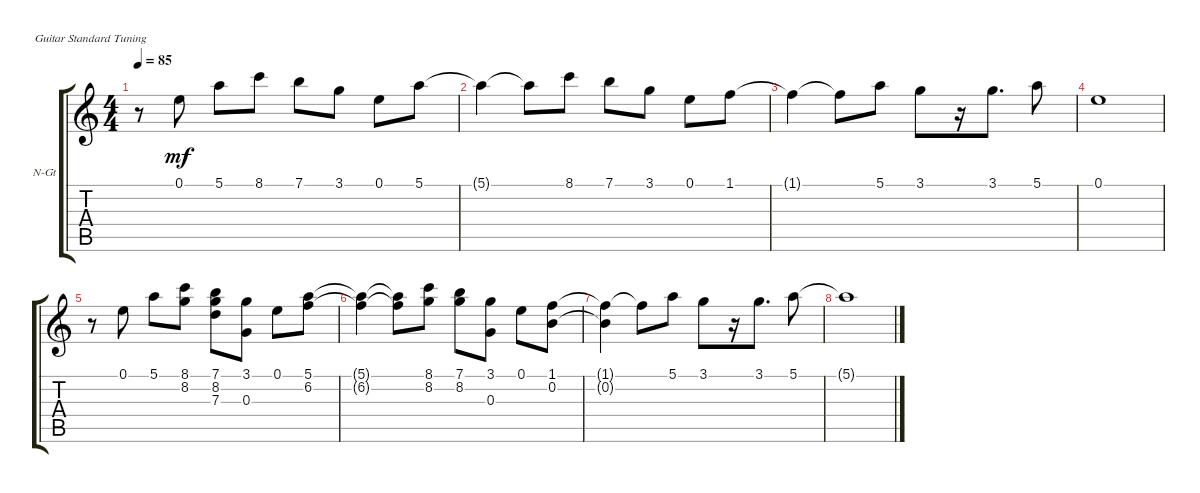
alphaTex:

\defaultSystemsLayout 4
\bracketExtendMode groupsimilarinstruments
\firstSystemTrackNameOrientation horizontal
\otherSystemsTrackNameOrientation horizontal
\track ("Nylon Guitar" "N-Gt") {instrument acousticguitarsteel}
\staff {score tabs}
\tuning (E4 B3 G3 D3 A2 E2)
\ts (4 4)
\tempo 85
\clef g2
\ks c
r.8{dy mf} 0.1.8 5.1.8 8.1.8 7.1.8 3.1.8 0.1.8 5.1.8 |
5.1{t}.4 5.1{t}.8 8.1.8 7.1.8 3.1.8 0.1.8 1.1.8 |
1.1{t}.4 1.1{t}.8 5.1.8 3.1.8 r.16 3.1.8{d} 5.1.8 |
0.1.1 |
r.8 0.1.8 5.1.8 (8.1 8.2).8 (7.1 8.2 7.3).8 (3.1 0.3).8 0.1.8 (5.1 6.2).8 |
(5.1{t} 6.2{t}).4 (5.1{t} 6.2{t}).8 (8.1 8.2).8 (7.1 8.2).8 (3.1 0.3).8 0.1.8 (1.1 0.2).8 |
(1.1{t} 0.2{t}).4 1.1{t}.8 5.1.8 3.1.8 r.16 3.1.8{d} 5.1.8 |
5.1{t}.1
